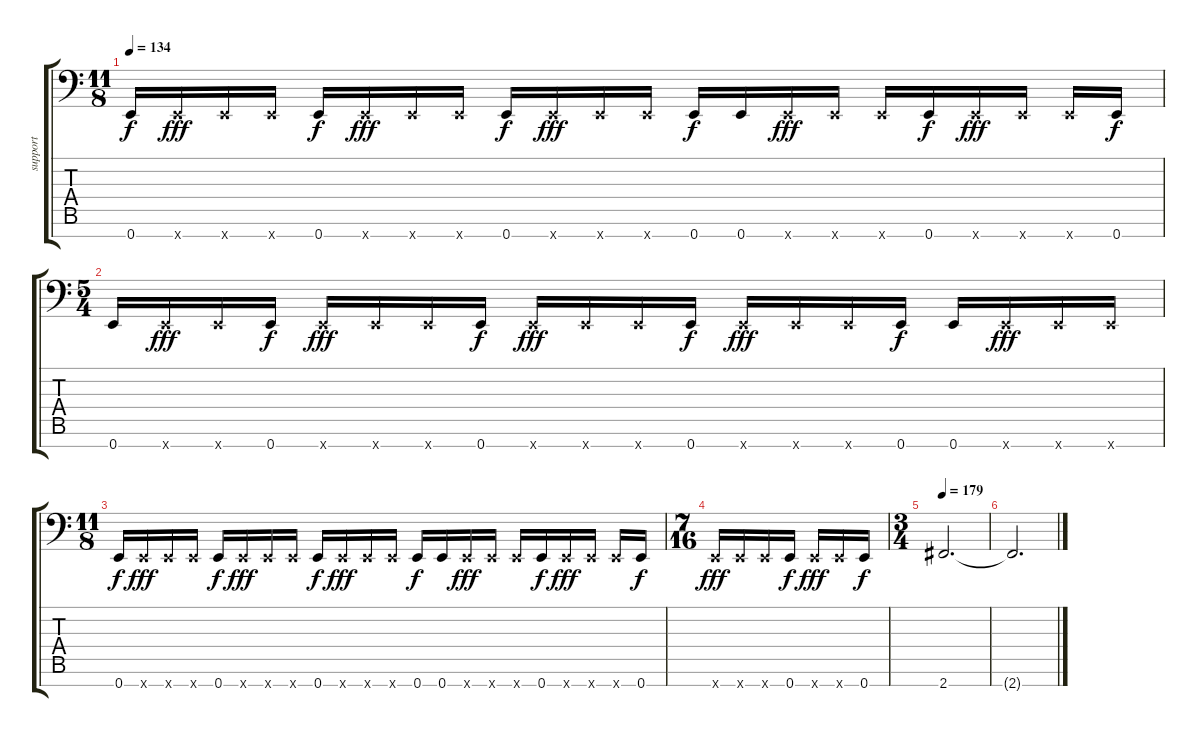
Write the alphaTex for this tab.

\track ("support" "support") {instrument distortionguitar}
\staff {score tabs}
\tuning (B3 G3 D3 A2 E2 B1 E1) {hide}
\ts (11 8)
\tempo 134
\clef f4
\ks c
0.7.16{dy f} 0.7{x}.16{dy fff} 0.7{x}.16 0.7{x}.16 0.7.16{dy f} 0.7{x}.16{dy fff} 0.7{x}.16 0.7{x}.16 0.7.16{dy f} 0.7{x}.16{dy fff} 0.7{x}.16 0.7{x}.16 0.7.16{dy f} 0.7.16 0.7{x}.16{dy fff} 0.7{x}.16 0.7{x}.16 0.7.16{dy f} 0.7{x}.16{dy fff} 0.7{x}.16 0.7{x}.16 0.7.16{dy f} |
\ts (5 4)
0.7.16{balance 16} 0.7{x}.16{dy fff} 0.7{x}.16 0.7.16{dy f} 0.7{x}.16{dy fff} 0.7{x}.16 0.7{x}.16 0.7.16{dy f} 0.7{x}.16{dy fff} 0.7{x}.16 0.7{x}.16 0.7.16{dy f} 0.7{x}.16{dy fff} 0.7{x}.16 0.7{x}.16 0.7.16{dy f balance 8} 0.7.16 0.7{x}.16{dy fff} 0.7{x}.16 0.7{x}.16 |
\ts (11 8)
0.7.16{dy f} 0.7{x}.16{dy fff} 0.7{x}.16 0.7{x}.16 0.7.16{dy f} 0.7{x}.16{dy fff} 0.7{x}.16 0.7{x}.16 0.7.16{dy f} 0.7{x}.16{dy fff} 0.7{x}.16 0.7{x}.16 0.7.16{dy f} 0.7.16 0.7{x}.16{dy fff} 0.7{x}.16 0.7{x}.16 0.7.16{dy f} 0.7{x}.16{dy fff} 0.7{x}.16 0.7{x}.16 0.7.16{dy f} |
\ts (7 16)
0.7{x}.16{dy fff} 0.7{x}.16 0.7{x}.16 0.7.16{dy f} 0.7{x}.16{dy fff} 0.7{x}.16 0.7.16{dy f} |
\ts (3 4)
\tempo 179
2.7.2{d volume 0} |
2.7{t}.2{d}
